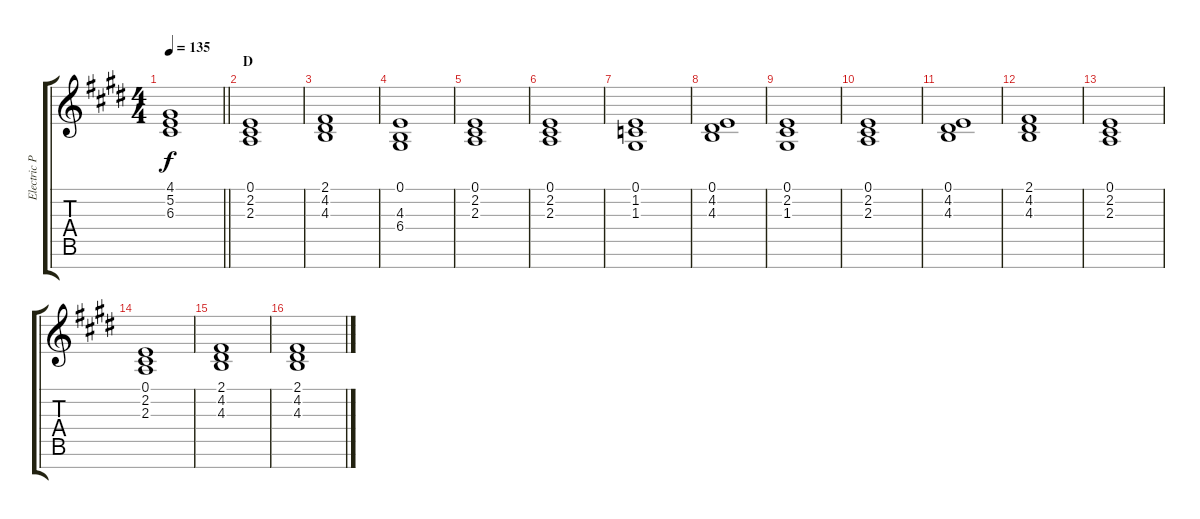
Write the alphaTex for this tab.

\track ("Electric Piano" "Electric P") {instrument harpsichord}
\staff {score tabs}
\tuning (E4 B3 G3 D3 A2 E2 B1) {hide}
\ts (4 4)
\tempo 135
\clef g2
\barLineRight lightlight
\ks e
(4.1 5.2 6.3).1{dy f} |
\section ("" "D")
(0.1 2.2 2.3).1 |
(2.1 4.2 4.3).1 |
(0.1 4.3 6.4).1 |
(0.1 2.2 2.3).1 |
(0.1 2.2 2.3).1 |
(0.1 1.2 1.3).1 |
(0.1 4.2 4.3).1 |
(0.1 2.2 1.3).1 |
(0.1 2.2 2.3).1 |
(0.1 4.2 4.3).1 |
(2.1 4.2 4.3).1 |
(0.1 2.2 2.3).1 |
(0.1 2.2 2.3).1 |
(2.1 4.2 4.3).1 |
(2.1 4.2 4.3).1
